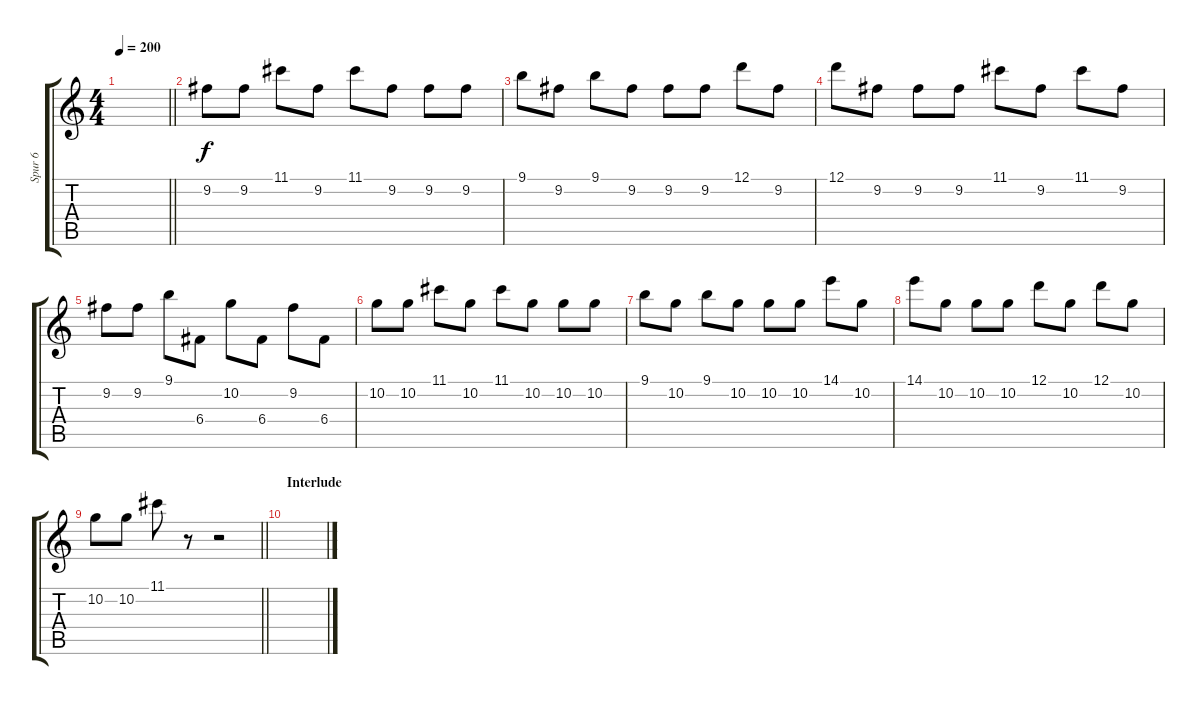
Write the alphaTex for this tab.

\track ("Spur 6" "Spur 6") {instrument distortionguitar}
\staff {score tabs}
\tuning (D4 A3 F3 C3 G2 D2) {hide}
\ts (4 4)
\tempo 200
\clef g2
\barLineRight lightlight
\ks c
|
9.2.8 9.2.8 11.1.8 9.2.8 11.1.8 9.2.8 9.2.8 9.2.8 |
9.1.8 9.2.8 9.1.8 9.2.8 9.2.8 9.2.8 12.1.8 9.2.8 |
12.1.8 9.2.8 9.2.8 9.2.8 11.1.8 9.2.8 11.1.8 9.2.8 |
9.2.8 9.2.8 9.1.8 6.4.8 10.2.8 6.4.8 9.2.8 6.4.8 |
10.2.8 10.2.8 11.1.8 10.2.8 11.1.8 10.2.8 10.2.8 10.2.8 |
9.1.8 10.2.8 9.1.8 10.2.8 10.2.8 10.2.8 14.1.8 10.2.8 |
14.1.8 10.2.8 10.2.8 10.2.8 12.1.8 10.2.8 12.1.8 10.2.8 |
\barLineRight lightlight
10.2.8 10.2.8 11.1.8 r.8 r.2 |
\section ("" "Interlude")
